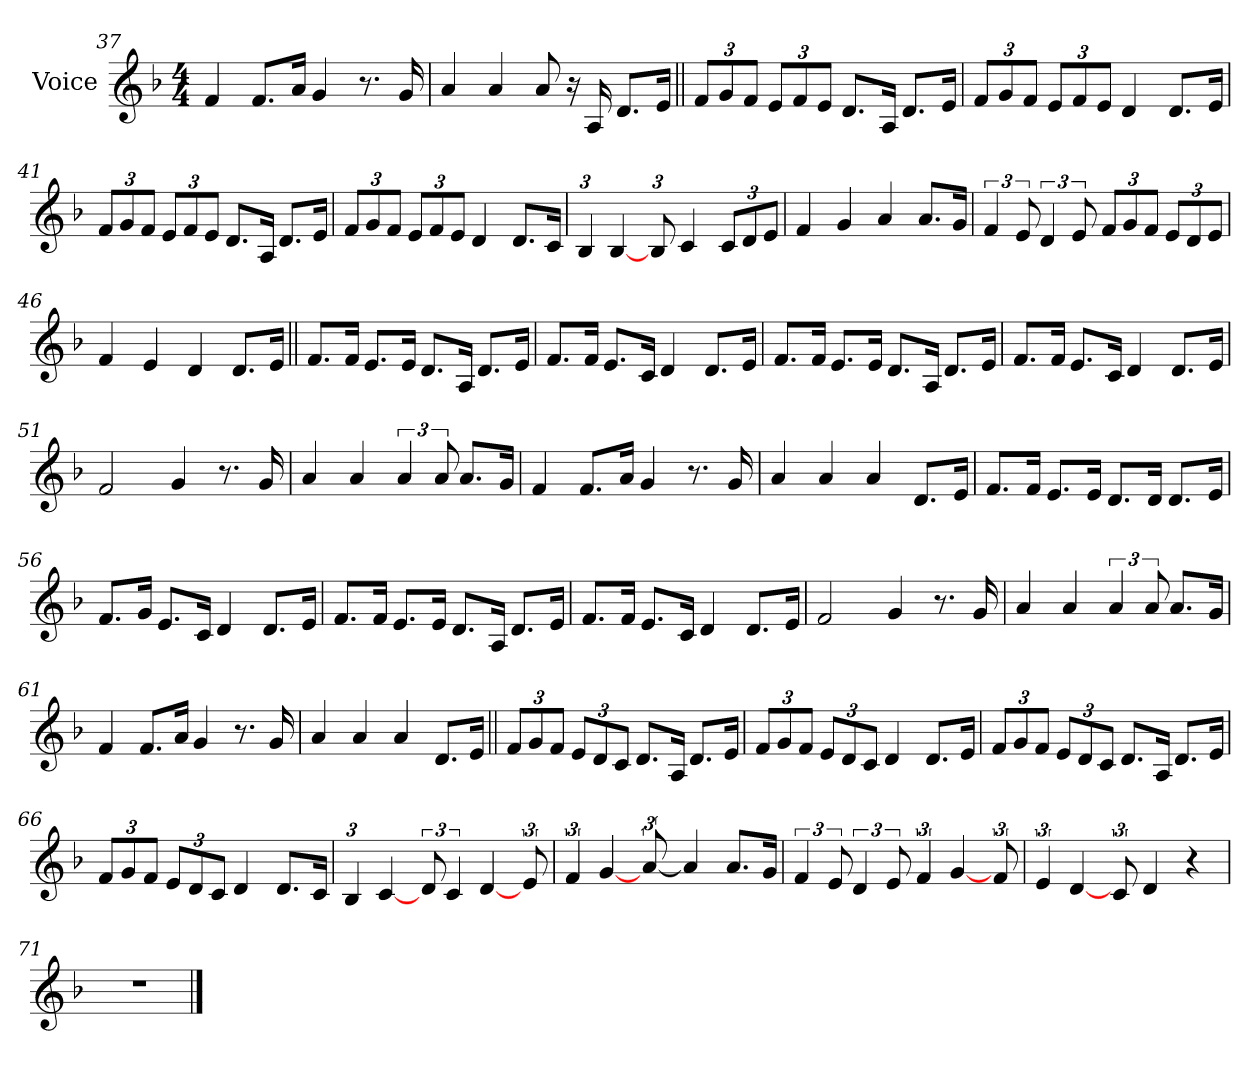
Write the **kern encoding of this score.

**kern
*part1
*staff1
*I"Voice
*I'Vc.
*clefG2
*k[b-]
*M4/4
=37
4f
8.fL
16aJk
4g
8.r
16g
=38
4a
4a
8a
16r
16A
8.dL
16eJk
=39||
*Xbrackettup
12fL
12g
12fJ
12eL
12f
12eJ
8.dL
16AJk
8.dL
16eJk
=40
12fL
12g
12fJ
12eL
12f
12eJ
4d
8.dL
16eJk
=41
12fL
12g
12fJ
12eL
12f
12eJ
8.dL
16AJk
8.dL
16eJk
=42
12fL
12g
12fJ
12eL
12f
12eJ
4d
8.dL
16cJk
=43
6B-
[4B-
12B-
4c
12cL
12d
12eJ
=44
4f
4g
4a
8.aL
16gJk
=45
*brackettup
6f
12e
6d
12e
*Xbrackettup
12fL
12g
12fJ
12eL
12d
12eJ
=46
4f
4e
4d
8.dL
16eJk
=47||
8.fL
16fJk
8.eL
16eJk
8.dL
16AJk
8.dL
16eJk
=48
8.fL
16fJk
8.eL
16cJk
4d
8.dL
16eJk
=49
8.fL
16fJk
8.eL
16eJk
8.dL
16AJk
8.dL
16eJk
=50
8.fL
16fJk
8.eL
16cJk
4d
8.dL
16eJk
=51
2f
4g
8.r
16g
=52
4a
4a
*brackettup
6a
12a
8.aL
16gJk
=53
4f
8.fL
16aJk
4g
8.r
16g
=54
4a
4a
4a
8.dL
16eJk
=55
8.fL
16fJk
8.eL
16eJk
8.dL
16dJk
8.dL
16eJk
=56
8.fL
16gJk
8.eL
16cJk
4d
8.dL
16eJk
=57
8.fL
16fJk
8.eL
16eJk
8.dL
16AJk
8.dL
16eJk
=58
8.fL
16fJk
8.eL
16cJk
4d
8.dL
16eJk
=59
2f
4g
8.r
16g
=60
4a
4a
6a
12a
8.aL
16gJk
=61
4f
8.fL
16aJk
4g
8.r
16g
=62
4a
4a
4a
8.dL
16eJk
=63||
*Xbrackettup
12fL
12g
12fJ
12eL
12d
12cJ
8.dL
16AJk
8.dL
16eJk
=64
12fL
12g
12fJ
12eL
12d
12cJ
4d
8.dL
16eJk
=65
12fL
12g
12fJ
12eL
12d
12cJ
8.dL
16AJk
8.dL
16eJk
=66
12fL
12g
12fJ
12eL
12d
12cJ
4d
8.dL
16cJk
=67
6B-
[4c
*brackettup
12d
6c
[4d
12e
=68
6f
[4g
[12a
4a]
8.aL
16gJk
=69
6f
12e
6d
12e
6f
[4g
12f
=70
6e
[4d
12c
4d
4r
=71
1r
==
*-
